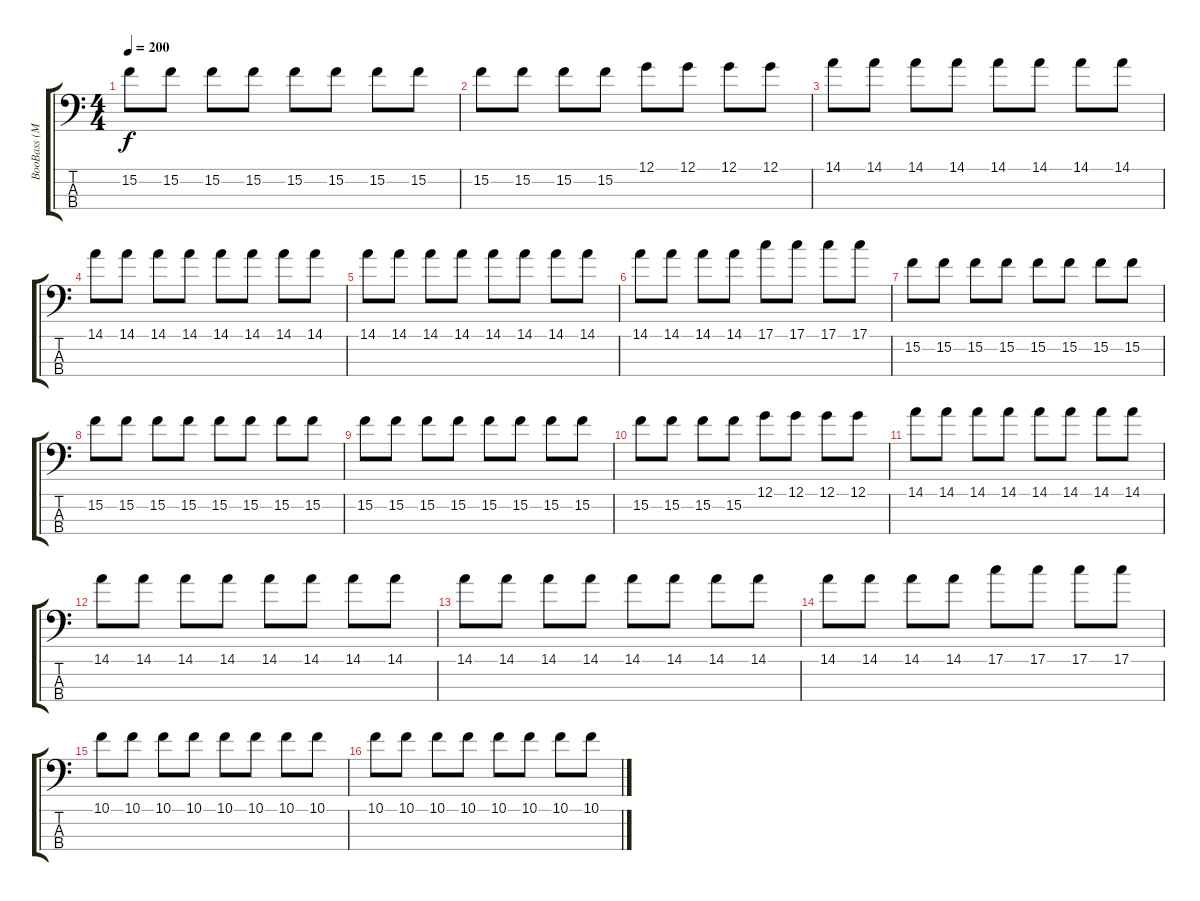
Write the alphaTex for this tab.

\track ("BooBass (MIDI)" "BooBass (M") {instrument electricbassfinger}
\staff {score tabs}
\tuning (G2 D2 A1 E1) {hide}
\ts (4 4)
\tempo 200
\clef f4
\ks c
15.2.8{dy f} 15.2.8 15.2.8 15.2.8 15.2.8 15.2.8 15.2.8 15.2.8 |
15.2.8 15.2.8 15.2.8 15.2.8 12.1.8 12.1.8 12.1.8 12.1.8 |
14.1.8 14.1.8 14.1.8 14.1.8 14.1.8 14.1.8 14.1.8 14.1.8 |
14.1.8 14.1.8 14.1.8 14.1.8 14.1.8 14.1.8 14.1.8 14.1.8 |
14.1.8 14.1.8 14.1.8 14.1.8 14.1.8 14.1.8 14.1.8 14.1.8 |
14.1.8 14.1.8 14.1.8 14.1.8 17.1.8 17.1.8 17.1.8 17.1.8 |
15.2.8 15.2.8 15.2.8 15.2.8 15.2.8 15.2.8 15.2.8 15.2.8 |
15.2.8 15.2.8 15.2.8 15.2.8 15.2.8 15.2.8 15.2.8 15.2.8 |
15.2.8 15.2.8 15.2.8 15.2.8 15.2.8 15.2.8 15.2.8 15.2.8 |
15.2.8 15.2.8 15.2.8 15.2.8 12.1.8 12.1.8 12.1.8 12.1.8 |
14.1.8 14.1.8 14.1.8 14.1.8 14.1.8 14.1.8 14.1.8 14.1.8 |
14.1.8 14.1.8 14.1.8 14.1.8 14.1.8 14.1.8 14.1.8 14.1.8 |
14.1.8 14.1.8 14.1.8 14.1.8 14.1.8 14.1.8 14.1.8 14.1.8 |
14.1.8 14.1.8 14.1.8 14.1.8 17.1.8 17.1.8 17.1.8 17.1.8 |
10.1.8 10.1.8 10.1.8 10.1.8 10.1.8 10.1.8 10.1.8 10.1.8 |
10.1.8 10.1.8 10.1.8 10.1.8 10.1.8 10.1.8 10.1.8 10.1.8
